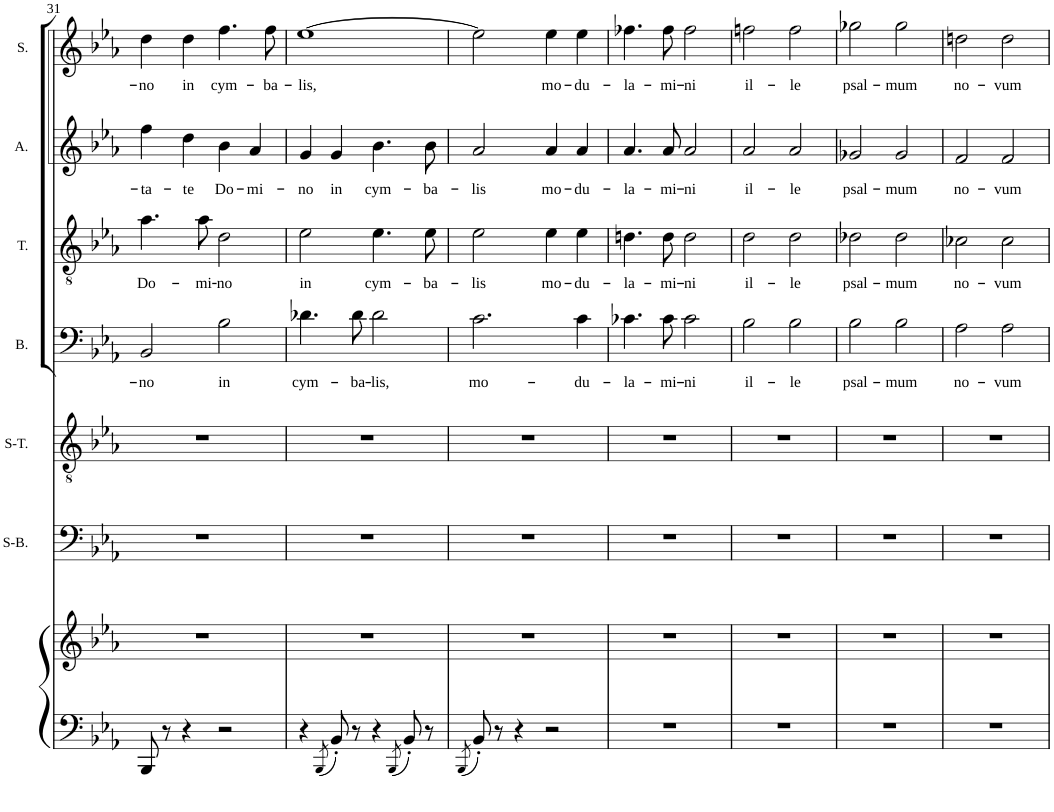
**kern	**kern	**kern	**kern	**kern	**text	**kern	**text	**kern	**text	**kern	**text
*part7	*part7	*part6	*part5	*part4	*part4	*part3	*part3	*part2	*part2	*part1	*part1
*staff8	*staff7	*staff6	*staff5	*staff4	*staff4	*staff3	*staff3	*staff2	*staff2	*staff1	*staff1
*	*	*I"Bariton Solo	*I"Tenor Solo	*I"Bass	*	*I"Tenor	*	*I"Alt	*	*I"Sopran	*
*	*	*	*	*I'B.	*	*I'T.	*	*I'A.	*	*I'S.	*
!!LO:PB:g=z
*clefF4	*clefG2	*clefF4	*clefGv2	*clefF4	*	*clefGv2	*	*clefG2	*	*clefG2	*
*k[b-e-a-]	*k[b-e-a-]	*k[b-e-a-]	*k[b-e-a-]	*k[b-e-a-]	*	*k[b-e-a-]	*	*k[b-e-a-]	*	*k[b-e-a-]	*
*E-:	*E-:	*E-:	*E-:	*E-:	*	*E-:	*	*E-:	*	*E-:	*
*M4/4	*M4/4	*M4/4	*M4/4	*M4/4	*	*M4/4	*	*M4/4	*	*M4/4	*
*met(c)	*met(c)	*met(c)	*met(c)	*met(c)	*	*met(c)	*	*met(c)	*	*met(c)	*
=31	=31	=31	=31	=31	=31	=31	=31	=31	=31	=31	=31
!	!	!	!	!	!LO:LY:b	!	!LO:LY:b	!	!LO:LY:b	!	!LO:LY:b
8BBB-/	1r	1r	1r	2BB-/	-no	4.a-\	Do-	4ff\	-ta-	4dd\	-no
8r	.	.	.	.	.	.	.	.	.	.	.
!	!	!	!	!	!	!	!	!	!LO:LY:b	!	!LO:LY:b
4r	.	.	.	.	.	.	.	4dd\	-te	4dd\	in
!	!	!	!	!	!	!	!LO:LY:b	!	!	!	!
.	.	.	.	.	.	8a-\	-mi-	.	.	.	.
!	!	!	!	!	!LO:LY:b	!	!LO:LY:b	!	!LO:LY:b	!	!LO:LY:b
2r	.	.	.	2B-\	in	2d\	-no	4b-\	Do-	4.ff\	cym-
!	!	!	!	!	!	!	!	!	!LO:LY:b	!	!
.	.	.	.	.	.	.	.	4a-/	-mi-	.	.
!	!	!	!	!	!	!	!	!	!	!	!LO:LY:b
.	.	.	.	.	.	.	.	.	.	8ff\	-ba-
=32	=32	=32	=32	=32	=32	=32	=32	=32	=32	=32	=32
!	!	!	!	!	!LO:LY:b	!	!LO:LY:b	!	!LO:LY:b	!	!LO:LY:b
4r	1r	1r	1r	4.d-X\	cym-	2e-\	in	4g/	-no	[1ee-	-lis,
8qBBB-/	.	.	.	.	.	.	.	.	.	.	.
!	!	!	!	!	!	!	!	!	!LO:LY:b	!	!
8BB-'/	.	.	.	.	.	.	.	4g/	in	.	.
!	!	!	!	!	!LO:LY:b	!	!	!	!	!	!
8r	.	.	.	8d-\	-ba-	.	.	.	.	.	.
!	!	!	!	!	!LO:LY:b	!	!LO:LY:b	!	!LO:LY:b	!	!
4r	.	.	.	2d-\	-lis,	4.e-\	cym-	4.b-\	cym-	.	.
8qBBB-/	.	.	.	.	.	.	.	.	.	.	.
8BB-'/	.	.	.	.	.	.	.	.	.	.	.
!	!	!	!	!	!	!	!LO:LY:b	!	!LO:LY:b	!	!
8r	.	.	.	.	.	8e-\	-ba-	8b-\	-ba-	.	.
=33	=33	=33	=33	=33	=33	=33	=33	=33	=33	=33	=33
8qBBB-/	.	.	.	.	.	.	.	.	.	.	.
!	!	!	!	!	!LO:LY:b	!	!LO:LY:b	!	!LO:LY:b	!	!
8BB-'/	1r	1r	1r	2.c\	mo-	2e-\	-lis	2a-/	-lis	2ee-\]	.
8r	.	.	.	.	.	.	.	.	.	.	.
4r	.	.	.	.	.	.	.	.	.	.	.
!	!	!	!	!	!	!	!LO:LY:b	!	!LO:LY:b	!	!LO:LY:b
2r	.	.	.	.	.	4e-\	mo-	4a-/	mo-	4ee-\	mo-
!	!	!	!	!	!LO:LY:b	!	!LO:LY:b	!	!LO:LY:b	!	!LO:LY:b
.	.	.	.	4c\	-du-	4e-\	-du-	4a-/	-du-	4ee-\	-du-
=34	=34	=34	=34	=34	=34	=34	=34	=34	=34	=34	=34
!	!	!	!	!	!LO:LY:b	!	!LO:LY:b	!	!LO:LY:b	!	!LO:LY:b
1r	1r	1r	1r	4.c-X\	-la-	4.dn\	-la-	4.a-/	-la-	4.ff-X\	-la-
!	!	!	!	!	!LO:LY:b	!	!LO:LY:b	!	!LO:LY:b	!	!LO:LY:b
.	.	.	.	8c-\	-mi-	8d\	-mi-	8a-/	-mi-	8ff-\	-mi-
!	!	!	!	!	!LO:LY:b	!	!LO:LY:b	!	!LO:LY:b	!	!LO:LY:b
.	.	.	.	2c-\	-ni	2d\	-ni	2a-/	-ni	2ff-\	-ni
=35	=35	=35	=35	=35	=35	=35	=35	=35	=35	=35	=35
!	!	!	!	!	!LO:LY:b	!	!LO:LY:b	!	!LO:LY:b	!	!LO:LY:b
1r	1r	1r	1r	2B-\	il-	2d\	il-	2a-/	il-	2ffn\	il-
!	!	!	!	!	!LO:LY:b	!	!LO:LY:b	!	!LO:LY:b	!	!LO:LY:b
.	.	.	.	2B-\	-le	2d\	-le	2a-/	-le	2ff\	-le
=36	=36	=36	=36	=36	=36	=36	=36	=36	=36	=36	=36
!	!	!	!	!	!LO:LY:b	!	!LO:LY:b	!	!LO:LY:b	!	!LO:LY:b
1r	1r	1r	1r	2B-\	psal-	2d-X\	psal-	2g-X/	psal-	2gg-X\	psal-
!	!	!	!	!	!LO:LY:b	!	!LO:LY:b	!	!LO:LY:b	!	!LO:LY:b
.	.	.	.	2B-\	-mum	2d-\	-mum	2g-/	-mum	2gg-\	-mum
=37	=37	=37	=37	=37	=37	=37	=37	=37	=37	=37	=37
!	!	!	!	!	!LO:LY:b	!	!LO:LY:b	!	!LO:LY:b	!	!LO:LY:b
1r	1r	1r	1r	2A-\	no-	2c-X\	no-	2f/	no-	2ddn\	no-
!	!	!	!	!	!LO:LY:b	!	!LO:LY:b	!	!LO:LY:b	!	!LO:LY:b
.	.	.	.	2A-\	-vum	2c-\	-vum	2f/	-vum	2dd\	-vum
=	=	=	=	=	=	=	=	=	=	=	=
*-	*-	*-	*-	*-	*-	*-	*-	*-	*-	*-	*-
